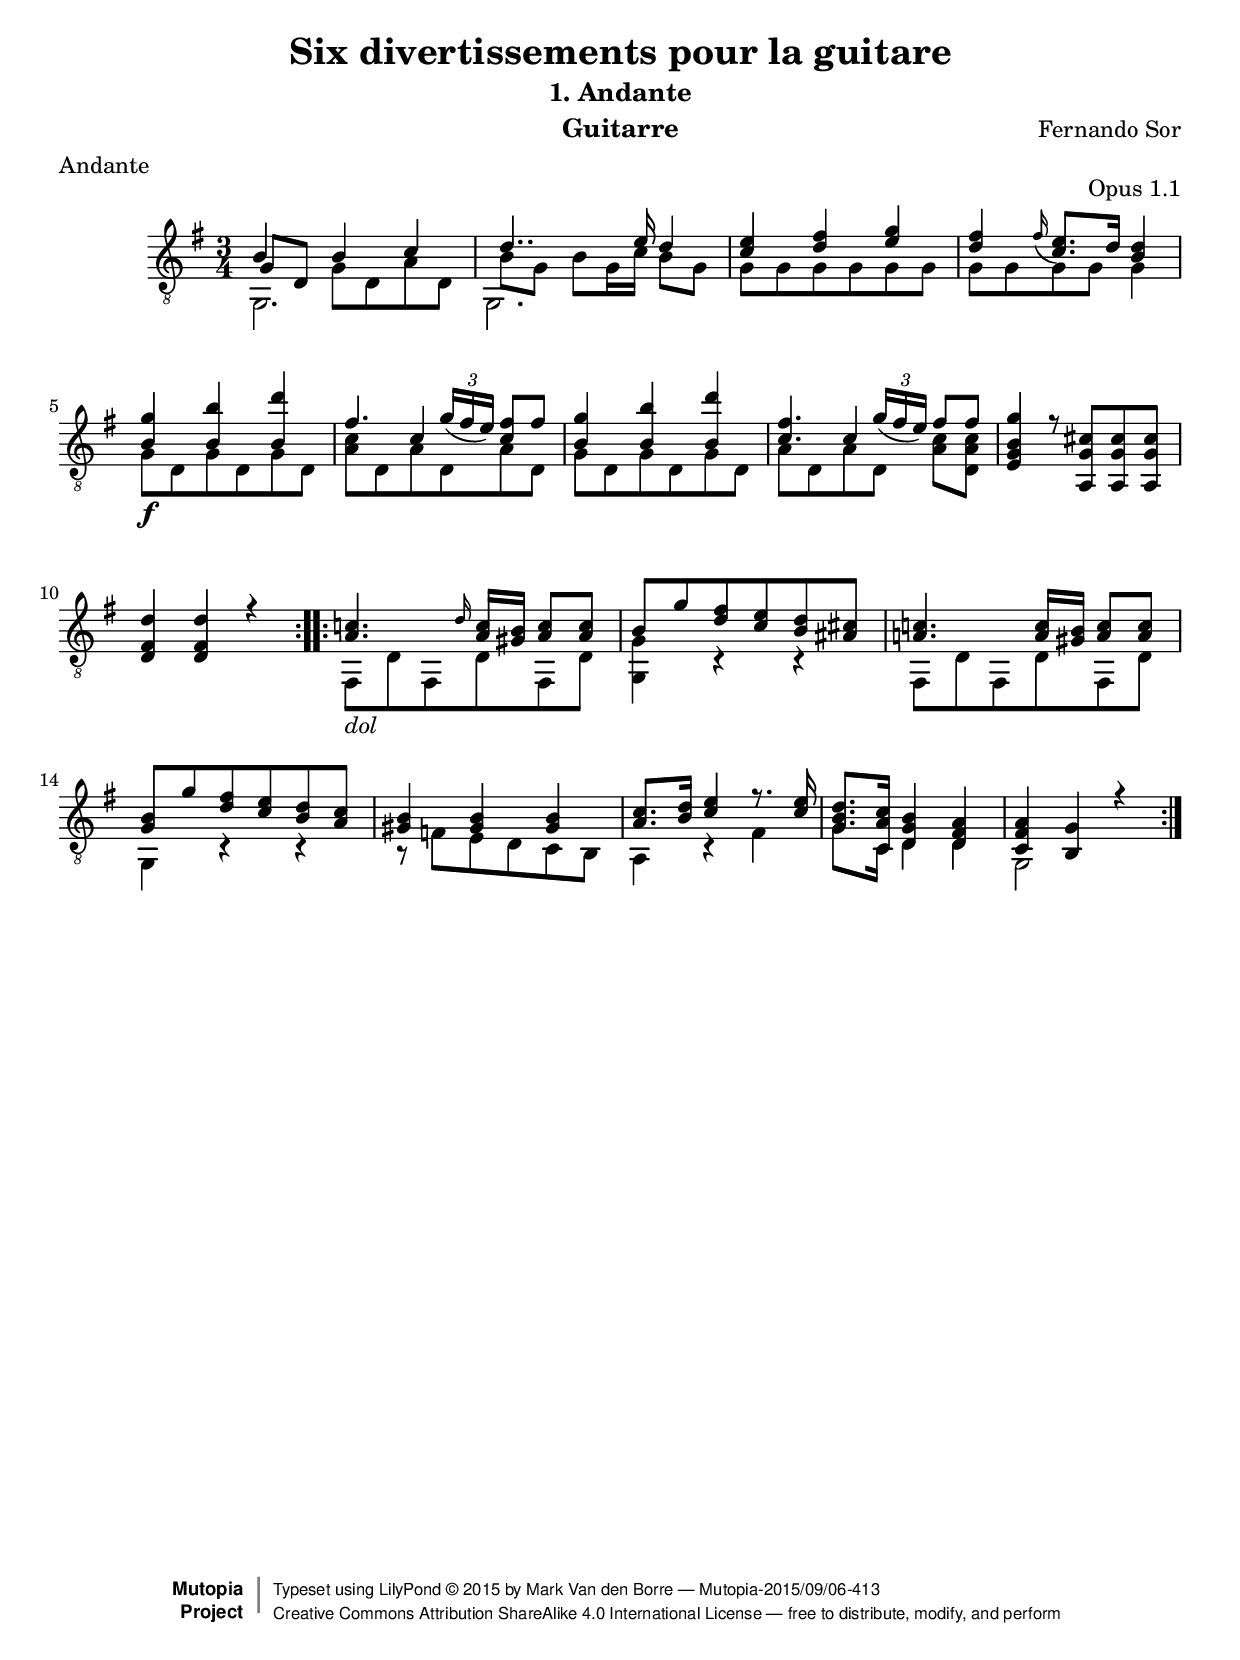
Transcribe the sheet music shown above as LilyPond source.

%{
This document aims for a clean and consistent LilyPond editing style:
 * comments on 10 tabs (further if necessary)
 * line numbers at end of line
 * brackets documented at end of line
 * differences from the facsimile documented at end of line
 * ugly tweaks documented at end of line (look for %tweak)

I try to keep this file portable to future LilyPond versions. Therefore, I limit layout tweaks to a minimum.

Enjoy this music!

Mark Van den Borre <mark@markvdb.be>
%}

\version "2.18.2"
\header {
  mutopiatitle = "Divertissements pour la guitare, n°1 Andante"
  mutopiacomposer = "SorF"
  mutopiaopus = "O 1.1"
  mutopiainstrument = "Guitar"
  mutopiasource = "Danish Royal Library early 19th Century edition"
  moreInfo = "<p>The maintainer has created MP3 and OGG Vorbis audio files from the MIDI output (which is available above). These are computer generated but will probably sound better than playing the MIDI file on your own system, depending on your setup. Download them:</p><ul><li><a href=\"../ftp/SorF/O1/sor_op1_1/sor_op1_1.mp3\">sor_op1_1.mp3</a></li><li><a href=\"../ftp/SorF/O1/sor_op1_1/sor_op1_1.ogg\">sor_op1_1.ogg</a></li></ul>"
  date = "1820s"
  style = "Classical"
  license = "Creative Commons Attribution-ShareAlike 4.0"
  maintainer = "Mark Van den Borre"
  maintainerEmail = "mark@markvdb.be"
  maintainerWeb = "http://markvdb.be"
  filename	= "sor_op1_1.ly"
  title 	= "Six divertissements pour la guitare"
  opus		= "Opus 1.1"
  instrument	= "Guitarre"
  meter		= "Andante"
  subtitle = 	"1. Andante"
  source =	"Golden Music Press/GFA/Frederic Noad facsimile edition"
  composer =	"Fernando Sor"
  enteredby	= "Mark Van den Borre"

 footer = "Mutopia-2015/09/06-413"
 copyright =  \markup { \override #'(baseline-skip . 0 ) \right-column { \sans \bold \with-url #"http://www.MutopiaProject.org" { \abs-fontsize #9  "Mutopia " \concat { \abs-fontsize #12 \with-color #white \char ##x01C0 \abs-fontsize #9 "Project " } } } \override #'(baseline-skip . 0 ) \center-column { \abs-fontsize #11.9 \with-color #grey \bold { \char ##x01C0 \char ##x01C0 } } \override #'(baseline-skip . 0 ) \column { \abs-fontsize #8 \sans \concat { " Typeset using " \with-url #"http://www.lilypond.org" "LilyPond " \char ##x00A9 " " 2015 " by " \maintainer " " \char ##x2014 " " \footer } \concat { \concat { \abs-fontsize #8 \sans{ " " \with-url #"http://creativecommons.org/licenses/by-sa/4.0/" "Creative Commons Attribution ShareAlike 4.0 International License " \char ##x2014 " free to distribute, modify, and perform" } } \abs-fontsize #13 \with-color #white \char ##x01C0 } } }
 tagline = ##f
}

\paper{
  top-margin = 8 \mm
  bottom-margin = 10 \mm
  top-markup-spacing.basic-distance = #6 %-dist. from bottom of top margin to the first markup/title
  markup-system-spacing.basic-distance = #7 %-dist. from header/title to first system
  system-system-spacing.basic-distance = #18
  top-system-spacing.basic-distance = #12
}



upperVoice =  \relative c' {
 \repeat volta 2 {
  b4 b c|									%1
  d4.. e16 d4|									%2
  <e c> <fis d> <g e>|								%3
  <fis d>
%  \once \override Slur.attachment-offset = #'((0 . -0.4) . (-0.6 . -1.5))	%tweak slur
  \grace fis16_( <e c>8.) d16 <d b>4|						%4 facsimile: grace fis slurs to e, not c
  <g b,><b b,> <d b,>|								%5
  fis,4. \slurDown \tuplet 3/2 {g16( fis  e)} <fis c>8[ fis]|			%6
  <g b,>4 <b b,> <d b,>|							%7
  <fis, c>4. \tuplet 3/2 {g16( fis  e)}  fis8[ fis]|				%8
  <g b, g e>4 r8<cis, g a,>[ <cis g a,><cis g a,>]|				%9
  <d fis, d>4<d fis, d> r4|							%10
 }										%end 1st repeat

 \repeat volta 2 {
  <c! a>4. \grace d16 <c a>16<b gis> <c a>8<c a>|				%11
  b g' <fis d> <e c> <d b> <cis! ais!>|						%12
  <c! a!>4. <c a>16<b gis> <c a>8<c a>|						%13 corrected: facsimile says g
  <b g> g' <fis d> <e c> <d b> <c a>|						%14
  <b gis>4<b gis>4<b gis>4|							%15
  <c a>8.<d b>16 <e c>4 r8. <e c>16|						%16 corrected: facsimile says <e c>8
  <d b g>8.<c a c,>16 <b g d>4 <a fis d>|					%17
  <a fis c><g b,>r|								%18
 }										%end 2nd repeat
}										%end upperVoice

lowerVoice =  \relative c {
 \repeat volta 2 {
  \stemDown g2.|								%1
  g2.|										%2
  g'8[ g g g g g]|								%3
  g[ g g g] g4|									%4
  g8[\f d g d g d]|								%5
  <c' a>[ d, a' d, a' d,]|							%6
  g[ d g d g d]|								%7
  a'[ d, a' d,] <c' a>[ <c a d,>]|						%8
  s2.|										%9
  s2.|										%10
 }										%end 1st repeat
 \repeat volta 2 {
  fis,,8[_\markup \italic "dol" d' fis, d' fis, d']|				%11
  <g, g'>4 c\rest c\rest|									%12 corrected: facsimile says e
  fis,8[ d' fis, d' fis, d']|							%13
  g,4 c\rest c\rest |									%14
  b8\rest f'[ e d c b]|								%15
  a4 c\rest fis|                                    %16
  g8. c,16 d4 d|                                    %17
  g,2 s4|									%18
 }										%end 2nd repeat
}										%end lowerVoice

middleVoice =  \relative c {
 \repeat volta 2 {
  \once\shiftOn \stemUp g'8[ d] \stemDown  g[ d a' d,]|					%1
  b'8[ g] b[ g16 c]  b8[ g]|                %2
  s2.|										%3
  s2.|										%4
  s2.|										%5
  s4 \stemUp c s|                           %6
  s2.|										%7
  s4 c s4|									%8
  s2.|										%9
  s2.|										%10
 }										%end 1st repeat

 \repeat volta 2 {
  s2.|										%11
  s2.|										%12
  s2.|										%13
  s2.|										%14
  s2.|										%15
  s2.|										%16
  s2.|										%17
  s2.|										%18
 }										%end 2nd repeat
}										%end middleVoice

\score {
  \new Staff = "upper" \with {
    midiInstrument = #"acoustic guitar (nylon)"
    } <<
    \time 3/4
    \key g \major
    \clef "treble_8"
    \new Voice = "one" {
        \voiceOne
	\upperVoice
    }
    \new Voice = "two" {
        \voiceTwo
	\middleVoice
    }
    \new Voice = "three" {
    	\voiceThree
	\lowerVoice
    }
>>

  \midi {
    \tempo 4 = 84
    }


\layout {
  \context {
    \Score
    \override SpacingSpanner.base-shortest-duration = #(ly:make-moment 1/16)
    }
%  line-width = 455.244096\pt
%  textheight = 24.0 \cm    % for A4 paper
  %textheight = 22.2 \cm    % for Letter paper
}
}
